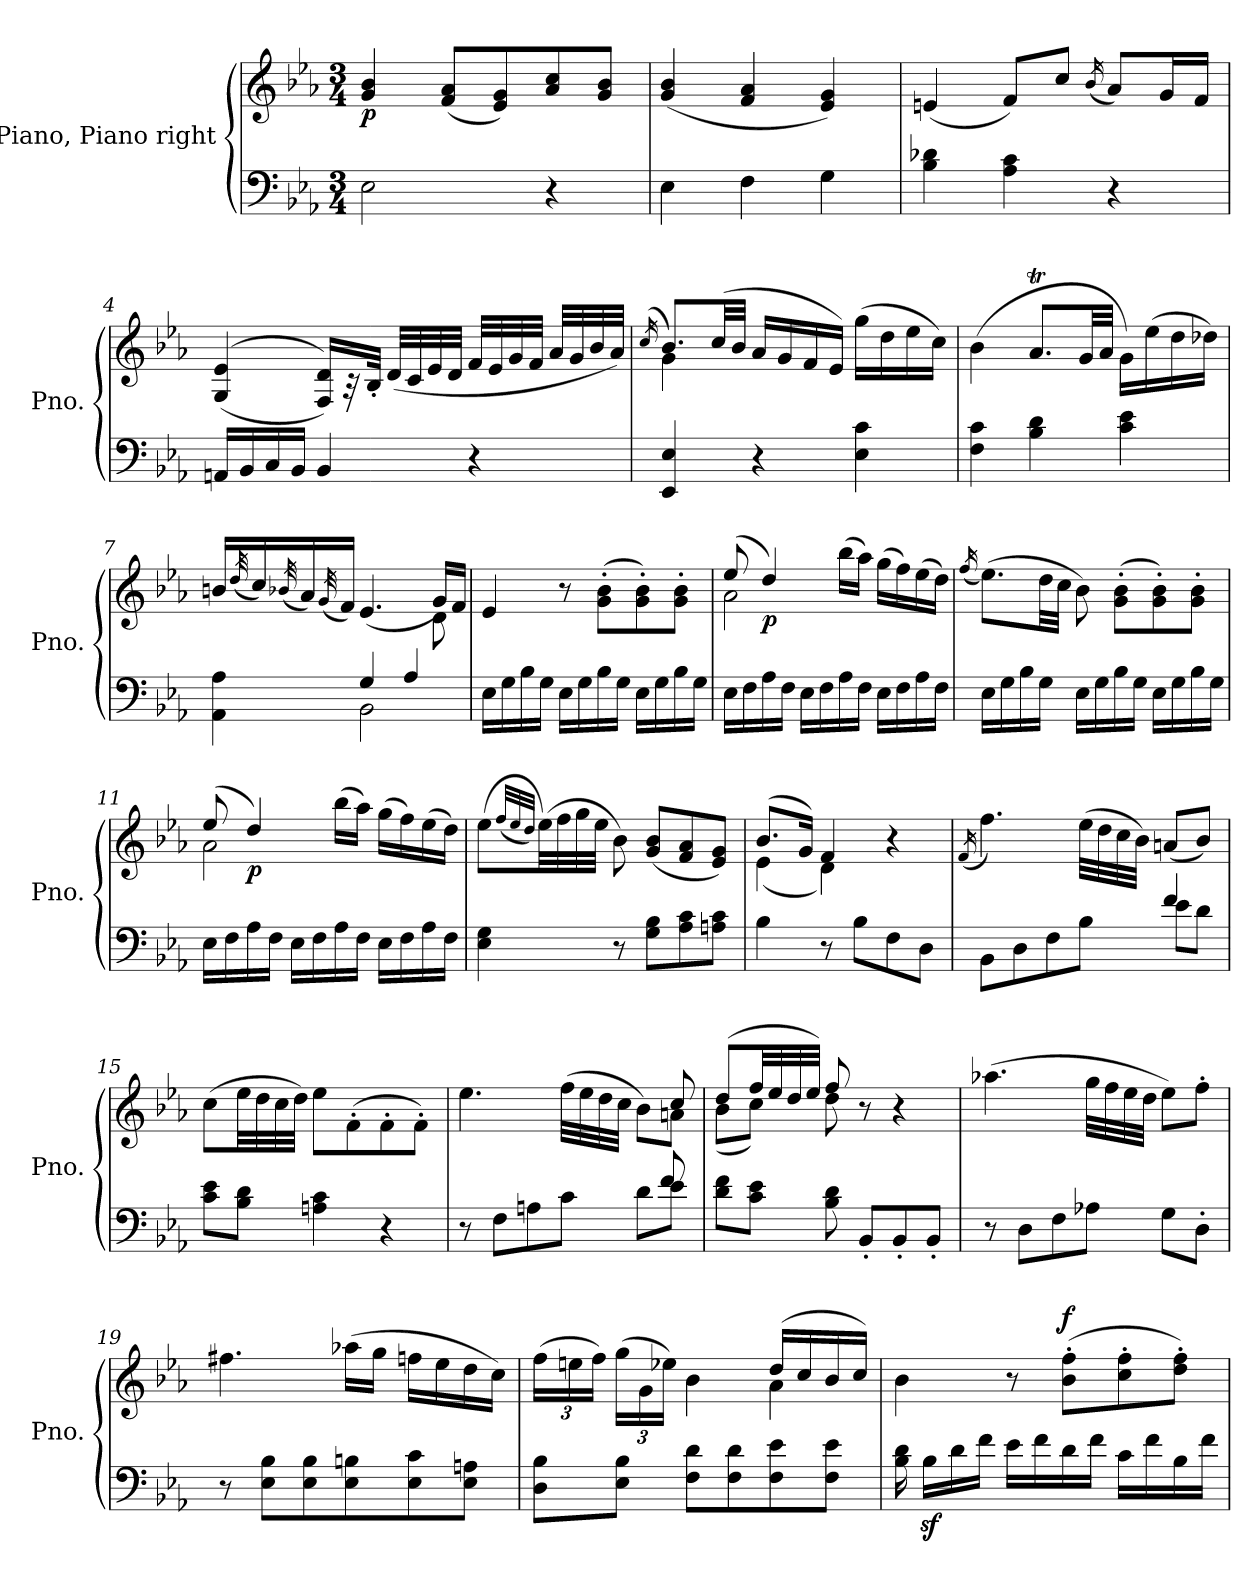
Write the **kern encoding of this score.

**kern	**kern	**dynam
*part1	*part1	*part1
*staff2	*staff1	*staff1/2
*I"Piano, Piano right	*	*
*I'Pno.	*	*
*clefF4	*clefG2	*
*k[b-e-a-]	*k[b-e-a-]	*
*M3/4	*M3/4	*
=1	=1	=1
!	!	!LO:DY:b
2E-\	4g/ 4b-/	p
.	(<8f/ 8a-/L	.
.	8e-/ 8g/)	.
4r	8a-/ 8cc/	.
.	8g/ 8b-/J	.
=2	=2	=2
4E-\	(<4g/ 4b-/	.
4F\	4f/ 4a-/	.
4G\	4e-/ 4g/)	.
=3	=3	=3
4B-\ 4d-X\	(<4en/	.
4A-\ 4c\	8f/L)	.
.	8cc/J	.
.	(<16qb-/	.
4r	8a-/L)	.
.	16g/L	.
.	16f/JJ	.
=4	=4	=4
16AAn/LL	(>(<4G/ 4e-/	.
16BB-/	.	.
16C/	.	.
16BB-/JJ	.	.
4BB-/	16F/ 16d/LL))	.
.	32r	.
.	32B-'/JJk	.
.	(<32d/LLL	.
.	32c/	.
.	32e-/	.
.	32d/JJJ	.
4r	32f/LLL	.
.	32e-/	.
.	32g/	.
.	32f/JJJ	.
.	32a-/LLL	.
.	32g/	.
.	32b-/	.
.	32a-/JJJ)	.
=5	=5	=5
.	(>16qcc/	.
*	*^	*
4EE-/ 4E-/	8.b-/L)	4g\	.
.	(>32cc/LL	.	.
.	32b-/JJJ	.	.
4r	16a-/LL	2ryy	.
.	16g/	.	.
.	16f/	.	.
.	16e-/JJ)	.	.
4E-\ 4c\	(>16gg\LL	.	.
.	16dd\	.	.
.	16ee-\	.	.
.	16cc\JJ)	.	.
*	*v	*v	*
=6	=6	=6
4F\ 4c\	(<4b-\	.
4B-\ 4d\	8.a-T/L	.
.	32g/LL	.
.	32a-/JJJ	.
4c\ 4e-\	16g\LL)	.
.	(>16ee-\	.
.	16dd\	.
.	16dd-X\JJ)	.
=7	=7	=7
*^	*^	*
4AA-\ 4A-\	4ryy	16bn/LL	8ryy	.
.	.	(<32qdd/	.	.
.	.	16cc/)	.	.
*	*	*v	*v	*
.	.	(<32qb-X/	.
.	.	16a-/)	.
.	.	(<32qg/	.
.	.	16f/JJ)	.
4G/	2BB-\	(<4.e-/	.
4A-/	.	.	.
*	*	*^	*
.	.	16g/LL)	8d\	.
.	.	16f/JJ	.	.
*v	*v	*	*	*
*	*v	*v	*
=8	=8	=8
16E-\LL	4e-/	.
16G\	.	.
16B-\	.	.
16G\JJ	.	.
16E-\LL	8r	.
16G\	.	.
16B-\	(>8g\' 8b-\'L	.
16G\JJ	.	.
16E-\LL	8g\' 8b-\')	.
16G\	.	.
16B-\	8g\' 8b-\'J	.
16G\JJ	.	.
=9	=9	=9
*	*^	*
!	!	!	!LO:DY:b=2
!	!	!	!LO:DY:n=1:b
16E-\LL	(>8ee-/	2a-\	sfp sf
16F\	.	.	.
!	!	!	!LO:DY:n=2:b
16A-\	4dd/)	.	p
16F\JJ	.	.	.
16E-\LL	.	.	.
16F\	.	.	.
16A-\	(>16bb-\LL	.	.
16F\JJ	16aa-\JJ)	.	.
16E-\LL	(>16gg\LL	4ryy	.
16F\	16ff\)	.	.
16A-\	(>16ee-\	.	.
16F\JJ	16dd\JJ)	.	.
*	*v	*v	*
=10	=10	=10
.	(<16qff/	.
16E-\LL	(>8.ee-\L)	.
16G\	.	.
16B-\	.	.
16G\JJ	32dd\LL	.
.	32cc\JJJ	.
16E-\LL	8b-\)	.
16G\	.	.
16B-\	(>8g\' 8b-\'L	.
16G\JJ	.	.
16E-\LL	8g\' 8b-\')	.
16G\	.	.
16B-\	8g\' 8b-\'J	.
16G\JJ	.	.
=11	=11	=11
*	*^	*
!	!	!	!LO:DY:b=2
!	!	!	!LO:DY:n=1:b
16E-\LL	(>8ee-/	2a-\	sfp sf
16F\	.	.	.
!	!	!	!LO:DY:n=2:b
16A-\	4dd/)	.	p
16F\JJ	.	.	.
16E-\LL	.	.	.
16F\	.	.	.
16A-\	(>16bb-\LL	.	.
16F\JJ	16aa-\JJ)	.	.
16E-\LL	(>16gg\LL	4ryy	.
16F\	16ff\)	.	.
16A-\	(>16ee-\	.	.
16F\JJ	16dd\JJ)	.	.
*	*v	*v	*
=12	=12	=12
4E-\ 4G\	(>8ee-\L	.
.	(<32qff/LLL	.
.	32qee-/	.
.	32qdd/JJJ)	.
.	(>32ee-\LL)	.
.	32ff\	.
.	32gg\	.
.	32ee-\JJJ	.
8r	8b-\)	.
8G\ 8B-\L	(<8g/ 8b-/L	.
8A-\ 8c\	8f/ 8a-/	.
8An\ 8c\J	8e-/ 8g/J)	.
=13	=13	=13
*	*^	*
4B-\	(>8.b-/L	(<4e-\	.
.	16g/Jk)	.	.
8r	4f/	4d\)	.
8B-\L	.	.	.
8F\	4r	4ryy	.
8D\J	.	.	.
*	*v	*v	*
=14	=14	=14
.	(>16qf/	.
*^	*	*
8BB-\L	2ryy	4.ff\)	.
8D\	.	.	.
8F\	.	.	.
8B-\J	.	(>32ee-\LLL	.
.	.	32dd\	.
.	.	32cc\	.
.	.	32b-\JJJ)	.
4f/	8e-\L	(<8an/L	.
.	8d\J	8b-/J)	.
*v	*v	*	*
=15	=15	=15
8c\ 8e-\L	(>8cc\L	.
8B-\ 8d\J	32ee-\LL	.
.	32dd\	.
.	32cc\	.
.	32dd\JJJ)	.
4An\ 4c\	8ee-\L	.
.	(>8f'\	.
4r	8f'\	.
.	8f'\J)	.
=16	=16	=16
*^	*^	*
8r	8ryy	4.ee-\	8ryy	.
*v	*v	*	*	*
*	*v	*v	*
8F\L	.	.
8An\	.	.
8c\J	(>32ff\LLL	.
.	32ee-\	.
.	32dd\	.
.	32cc\JJJ	.
8d\L	8b-\L)	.
*^	*^	*
8e-\J	8f/	8an\J	8cc/	.
*v	*v	*	*	*
=17	=17	=17	=17
8d\ 8f\L	(>8dd/L	(<8b-\L	.
8c\ 8e-\J	32ff/LL	8cc\J)	.
.	32ee-/	.	.
.	32dd/	.	.
.	32ee-/JJJ)	.	.
8B-\ 8d\	8ff/	8dd\	.
8BB-'/L	8r	4.ryy	.
8BB-'/	4r	.	.
8BB-'/J	.	.	.
*	*v	*v	*
=18	=18	=18
8r	(>4.aa-X\	.
8D\L	.	.
8F\	.	.
8A-X\J	32gg\LLL	.
.	32ff\	.
.	32ee-\	.
.	32dd\JJJ	.
8G\L	8ee-\L)	.
8D'\J	8ff'\J	.
=19	=19	=19
8r	4.ff#X\	.
8E-\ 8B-\L	.	.
8E-\ 8B-\	.	.
8E-\ 8Bn\	(>16aa-X\LL	.
.	16gg\JJ	.
8E-\ 8c\	16ffn\LL	.
.	16ee-\	.
8E-\ 8An\J	16dd\	.
.	16cc\JJ)	.
=20	=20	=20
*	*^	*
*	*	*Xbrackettup	*
8D\ 8B-\L	4ryy	(>24ff\LL	.
.	.	24een\	.
.	.	24ff\JJ)	.
8E-\ 8B-\J	.	(>24gg\LL	.
.	.	24g\	.
.	.	24ee-X\JJ)	.
8F\ 8d\L	4b-\	4ryy	.
8F\ 8d\	.	.	.
8F\ 8e-\	(>16dd/LL	4a-\	.
.	16cc/	.	.
8F\ 8e-\J	16b-/	.	.
.	16cc/JJ)	.	.
*	*v	*v	*
=21	=21	=21
16B-\ 16d\	4b-\	.
16B-z<\LL	.	.
16d\	.	.
16f\JJ	.	.
16e-\LL	8r	.
16f\	.	.
!	!	!LO:DY:a
16d\	(>8b-\' 8ff\'L	f
16f\JJ	.	.
16c\LL	8cc\' 8ff\'	.
16f\	.	.
16B-\	8dd\' 8ff\'J)	.
16f\JJ	.	.
=	=	=
*-	*-	*-
